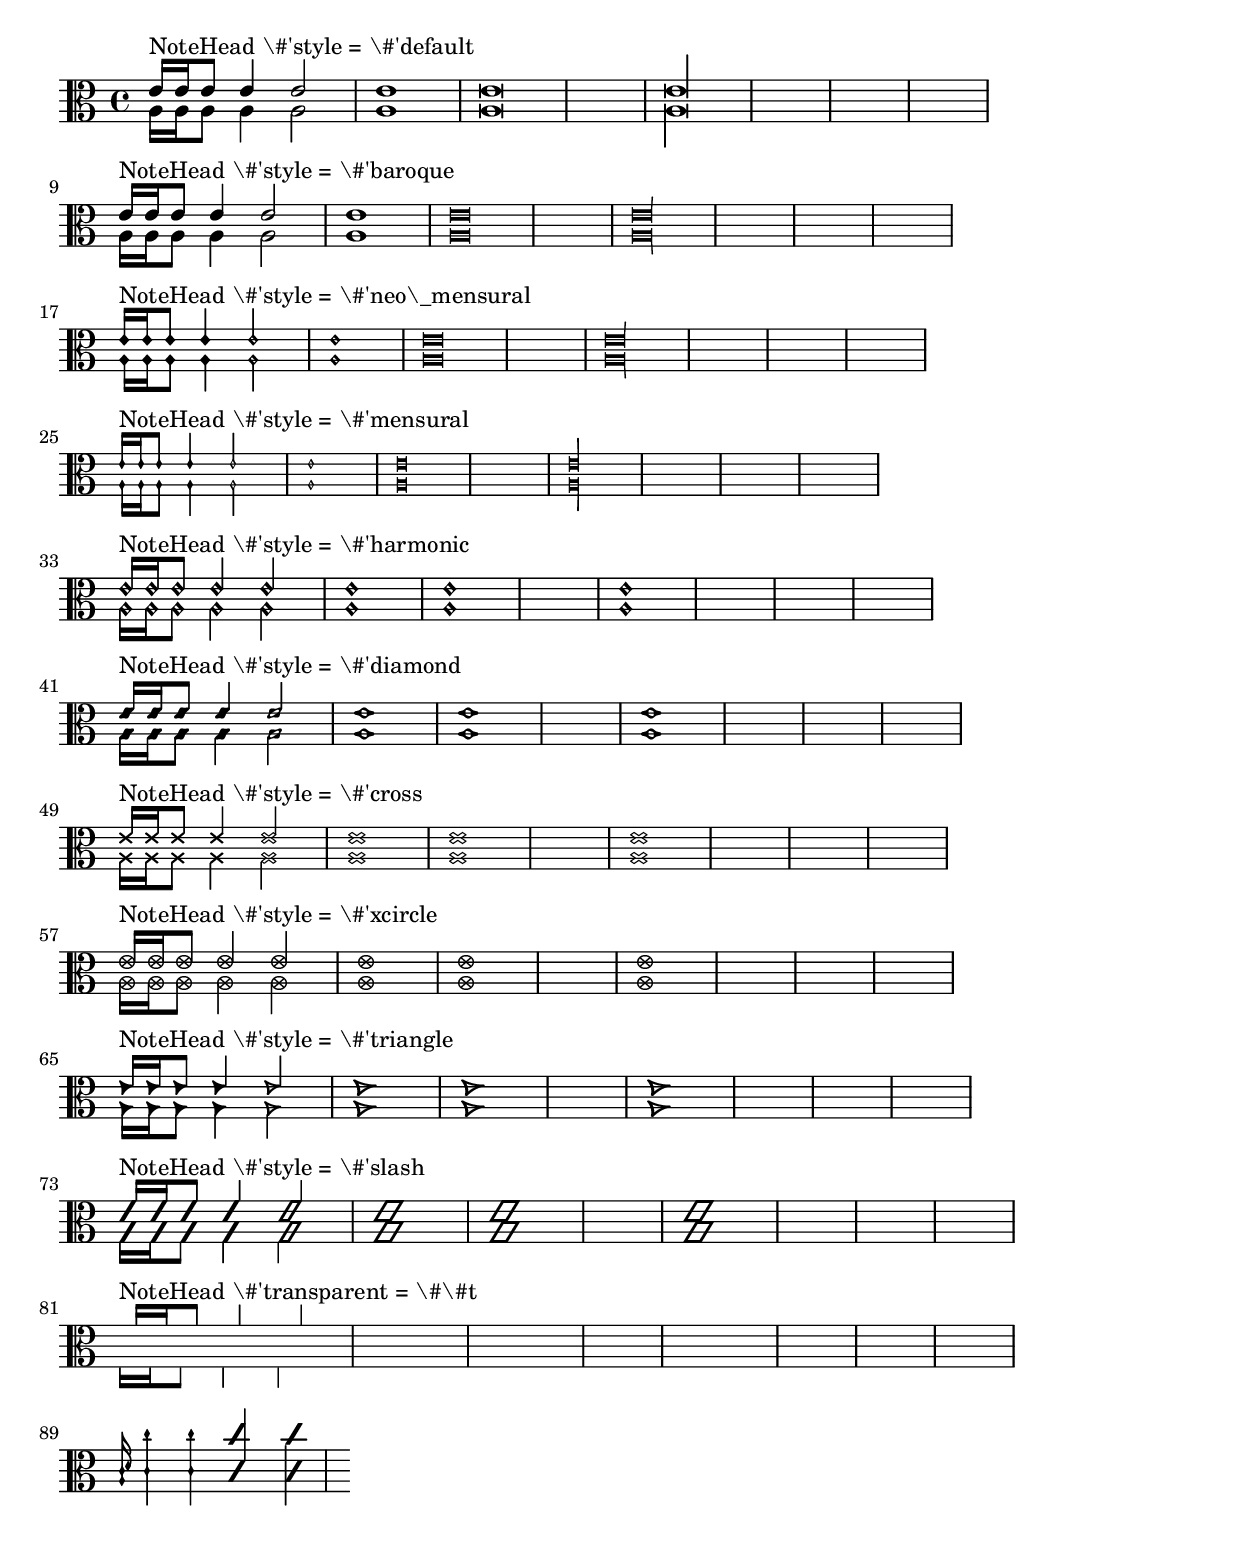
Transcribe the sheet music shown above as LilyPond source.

\version "1.9.4"
\header{
texidoc="
Note head shapes are settable.  The stem endings should be adjusted
per note head.  If you want different note head styles on one stem,
you must create a special context called Thread.

Harmonic notes have a different shape and different
dimensions. Nevertheless, noteheads in both styles can be combined, on
either up or down stems.
"
}

\score {
  \notes \transpose c c {
    \clef C

    \property Staff.NoteHead \set #'style = #'default
    <<
      \new Voice {
        \property Voice.Stem \set #'direction = #1 %up
        e'16^\markup { "NoteHead \#'style = \#'default" }
        e'16 e'8 e'4 e'2 e'1 e'\breve e'\longa
      }
      \new Voice {
        \property Voice.Stem \set #'direction = #-1 %down
        a16 a16 a8 a4 a2 a1 a\breve a\longa
      }
    >>
    \break

    \property Staff.NoteHead \set #'style = #'baroque
    <<
      \new Voice {
        \property Voice.Stem \set #'direction = #1 %up
        e'16^\markup { "NoteHead \#'style = \#'baroque" }
        e'16 e'8 e'4 e'2 e'1 e'\breve e'\longa
      }
      \new Voice {
        \property Voice.Stem \set #'direction = #-1 %down
        a16 a16 a8 a4 a2 a1 a\breve a\longa
      }
    >>
    \break

    \property Staff.NoteHead \set #'style = #'neo_mensural
    <<
      \new Voice {
        \property Voice.Stem \set #'direction = #1 %up
        e'16^\markup { "NoteHead \#'style = \#'neo\_mensural" }
        e'16 e'8 e'4 e'2 e'1 e'\breve e'\longa
      }
      \new Voice {
        \property Voice.Stem \set #'direction = #-1 %down
        a16 a16 a8 a4 a2 a1 a\breve a\longa
      }
    >>
    \break

    \property Staff.NoteHead \set #'style = #'mensural
    <<
      \new Voice {
        \property Voice.Stem \set #'direction = #1 %up
        e'16^\markup { "NoteHead \#'style = \#'mensural" }
        e'16 e'8 e'4 e'2 e'1 e'\breve e'\longa
      }
      \new Voice {
        \property Voice.Stem \set #'direction = #-1 %down
        a16 a16 a8 a4 a2 a1 a\breve a\longa
      }
    >>
    \break

    \property Staff.NoteHead \set #'style = #'harmonic
    <<
      \new Voice {
        \property Voice.Stem \set #'direction = #1 %up
        e'16^\markup { "NoteHead \#'style = \#'harmonic" }
        e'16 e'8 e'4 e'2 e'1 e'\breve e'\longa
      }
      \new Voice {
        \property Voice.Stem \set #'direction = #-1 %down
        a16 a16 a8 a4 a2 a1 a\breve a\longa
      }
    >>
    \break

    \property Staff.NoteHead \set #'style = #'diamond
    <<
      \new Voice {
        \property Voice.Stem \set #'direction = #1 %up
        e'16^\markup { "NoteHead \#'style = \#'diamond" }
        e'16 e'8 e'4 e'2 e'1 e'\breve e'\longa
      }
      \new Voice {
        \property Voice.Stem \set #'direction = #-1 %down
        a16 a16 a8 a4 a2 a1 a\breve a\longa
      }
    >>
    \break

    \property Staff.NoteHead \set #'style = #'cross
    <<
      \new Voice {
        \property Voice.Stem \set #'direction = #1 %up
        e'16^\markup { "NoteHead \#'style = \#'cross" }
        e'16 e'8 e'4 e'2 e'1 e'\breve e'\longa
      }
      \new Voice {
        \property Voice.Stem \set #'direction = #-1 %down
        a16 a16 a8 a4 a2 a1 a\breve a\longa
      }
    >>
    \break

    \property Staff.NoteHead \set #'style = #'xcircle
    <<
      \new Voice {
        \property Voice.Stem \set #'direction = #1 %up
        e'16^\markup { "NoteHead \#'style = \#'xcircle" }
        e'16 e'8 e'4 e'2 e'1 e'\breve e'\longa
      }
      \new Voice {
        \property Voice.Stem \set #'direction = #-1 %down
        a16 a16 a8 a4 a2 a1 a\breve a\longa
      }
    >>
    \break

    \property Staff.NoteHead \set #'style = #'triangle
    <<
      \new Voice {
        \property Voice.Stem \set #'direction = #1 %up
        e'16^\markup { "NoteHead \#'style = \#'triangle" }
        e'16 e'8 e'4 e'2 e'1 e'\breve e'\longa
      }
      \new Voice {
        \property Voice.Stem \set #'direction = #-1 %down
        a16 a16 a8 a4 a2 a1 a\breve a\longa
      }
    >>
    \break

    \property Staff.NoteHead \set #'style = #'slash
    <<
      \new Voice {
        \property Voice.Stem \set #'direction = #1 %up
        e'16^\markup { "NoteHead \#'style = \#'slash" }
        e'16 e'8 e'4 e'2 e'1 e'\breve e'\longa
      }
      \new Voice {
        \property Voice.Stem \set #'direction = #-1 %down
        a16 a16 a8 a4 a2 a1 a\breve a\longa
      }
    >>
    \break

    \property Staff.NoteHead \override #'transparent = ##t
    <<
      \new Voice {
        \property Voice.Stem \set #'direction = #1 %up
        e'16^\markup { "NoteHead \#'transparent = \#\#t" }
        e'16 e'8 e'4 e'2 e'1 e'\breve e'\longa
      }
      \new Voice {
        \property Voice.Stem \set #'direction = #-1 %down
        a16 a16 a8 a4 a2 a1 a\breve a\longa
      }
    >>
    \property Staff.NoteHead \revert #'transparent
    \break

    \new Voice <<
      \new Thread {
        \property Thread.NoteHead \set #'style = #'cross
        \property Voice.Stem \set #'direction = #1
        c'16
      }
      \new Thread {
        \property Thread.NoteHead \set #'style = #'default a16
      }
      \new Thread {
        \property Thread.NoteHead \set #'style = #'mensural d'16
      }
    >>

    \context Voice <<
      \new Thread {
        \property Thread.NoteHead \set #'style = #'cross
        c'4 c'4 c'4 c'4
      }
      \new Thread {
        \property Thread.NoteHead \set #'style = #'mensural
        c''4 \stemDown c''
        \property Thread.NoteHead \set #'style = #'slash
        \stemUp c''4 \stemDown c''
      }
    >>
  }

  \paper {
    indent = 0.0
    raggedright = ##t
  }
}
